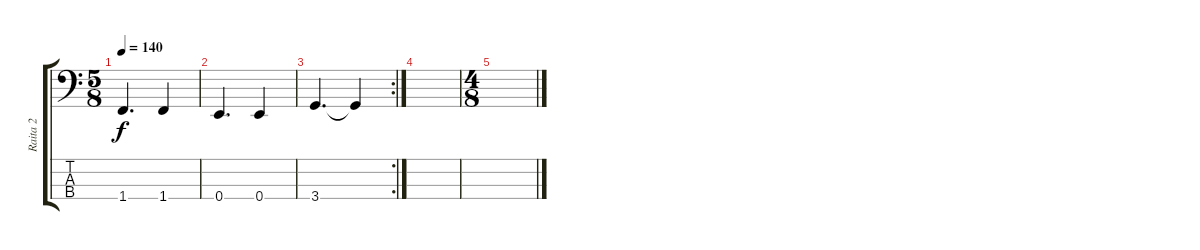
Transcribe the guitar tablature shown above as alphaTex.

\track ("Raita 2" "Raita 2") {instrument electricbassfinger}
\staff {score tabs}
\tuning (G2 D2 A1 E1) {hide}
\ts (5 8)
\tempo 140
\clef f4
\ks c
1.4.4{d dy f} 1.4.4 |
0.4.4{d} 0.4.4 |
\rc 2
3.4.4{d} 3.4{t}.4 |
|
\ts (4 8)
